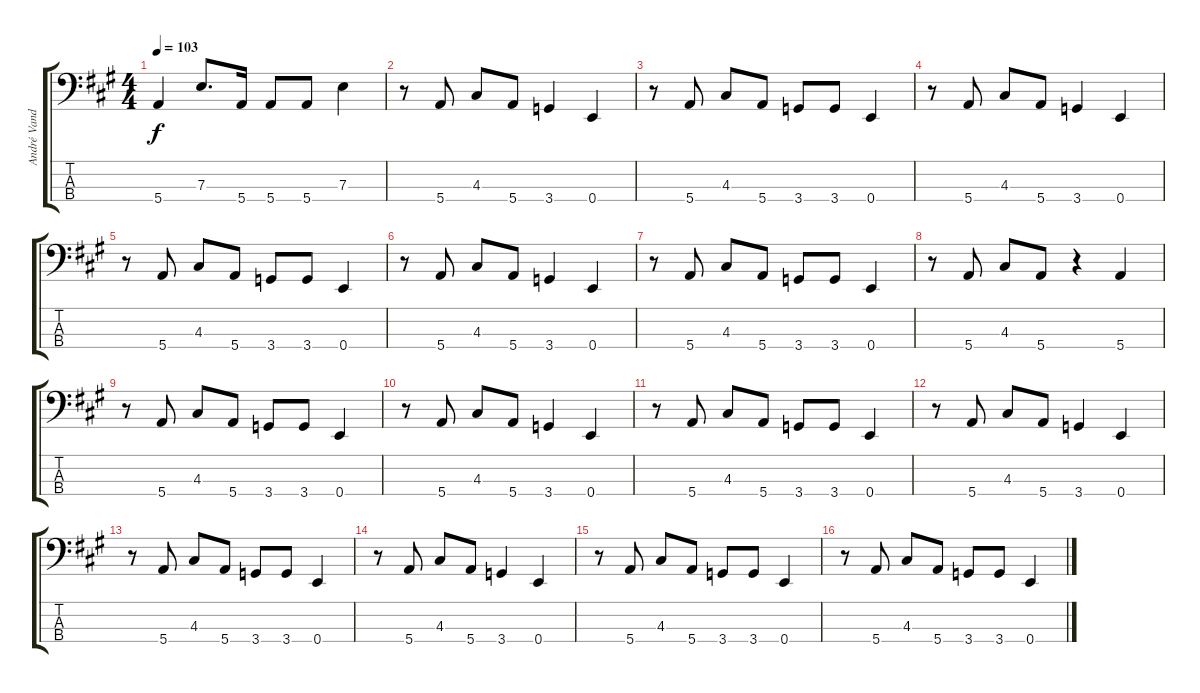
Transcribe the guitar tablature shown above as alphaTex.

\track ("André Vanderbiest" "André Vand") {instrument electricbassfinger}
\staff {score tabs}
\tuning (G2 D2 A1 E1) {hide}
\ts (4 4)
\tempo 103
\clef f4
\ks a
5.4.4{dy f} 7.3.8{d} 5.4.16 5.4.8 5.4.8 7.3.4 |
r.8 5.4.8 4.3.8 5.4.8 3.4.4 0.4.4 |
r.8 5.4.8 4.3.8 5.4.8 3.4.8 3.4.8 0.4.4 |
r.8 5.4.8 4.3.8 5.4.8 3.4.4 0.4.4 |
r.8 5.4.8 4.3.8 5.4.8 3.4.8 3.4.8 0.4.4 |
r.8 5.4.8 4.3.8 5.4.8 3.4.4 0.4.4 |
r.8 5.4.8 4.3.8 5.4.8 3.4.8 3.4.8 0.4.4 |
r.8 5.4.8 4.3.8 5.4.8 r.4 5.4.4 |
r.8 5.4.8 4.3.8 5.4.8 3.4.8 3.4.8 0.4.4 |
r.8 5.4.8 4.3.8 5.4.8 3.4.4 0.4.4 |
r.8 5.4.8 4.3.8 5.4.8 3.4.8 3.4.8 0.4.4 |
r.8 5.4.8 4.3.8 5.4.8 3.4.4 0.4.4 |
r.8 5.4.8 4.3.8 5.4.8 3.4.8 3.4.8 0.4.4 |
r.8 5.4.8 4.3.8 5.4.8 3.4.4 0.4.4 |
r.8 5.4.8 4.3.8 5.4.8 3.4.8 3.4.8 0.4.4 |
r.8 5.4.8 4.3.8 5.4.8 3.4.8 3.4.8 0.4.4
